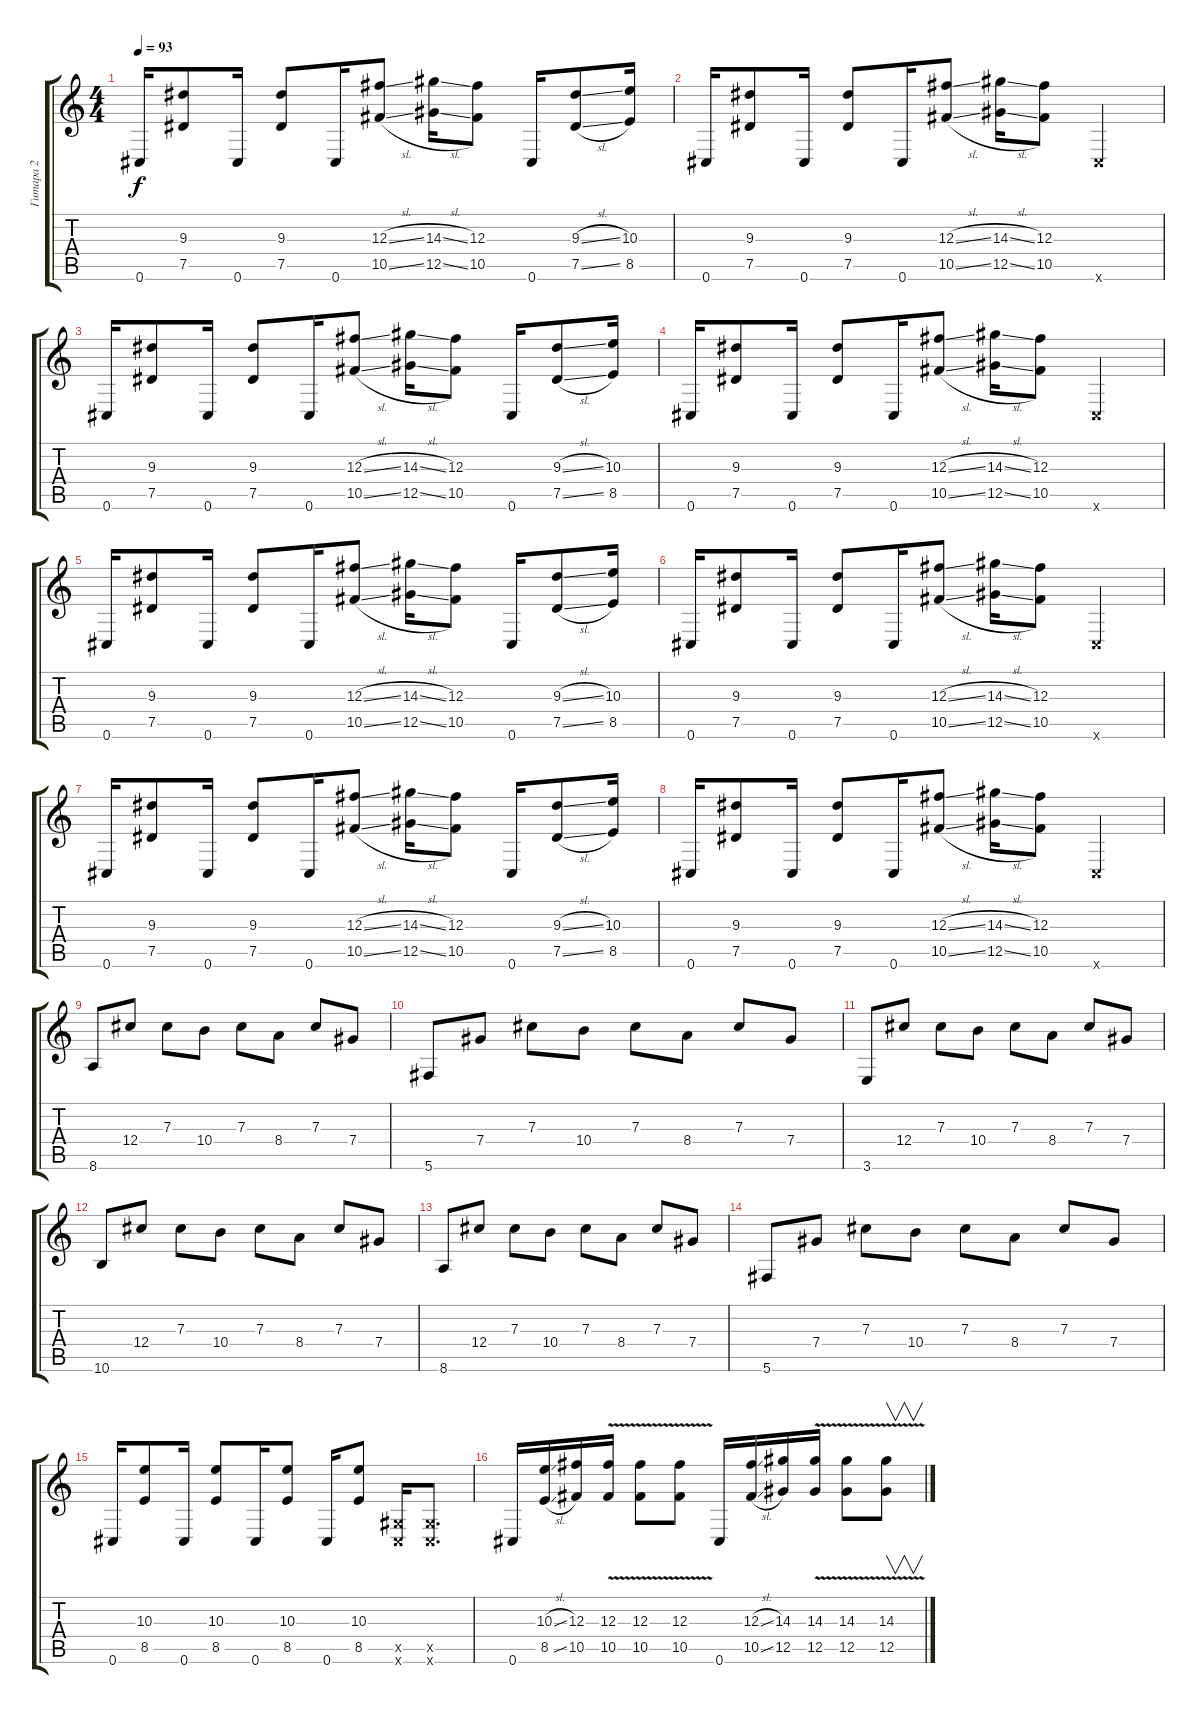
\track ("Гитара 2" "Гитара 2") {instrument overdrivenguitar}
\staff {score tabs}
\tuning (Eb4 Bb3 Gb3 Db3 Ab2 Db2) {hide}
\ts (4 4)
\tempo 93
\clef g2
\ks c
0.6.16{dy f volume 10 instrument electricguitarclean} (9.3 7.5).8 0.6.16 (9.3 7.5).8 0.6.16 (12.3{sl} 10.5{sl}).8 (14.3{sl} 12.5{sl}).16 (12.3 10.5).8 0.6.16 (9.3{sl} 7.5{sl}).8 (10.3 8.5).16 |
0.6.16{volume 10} (9.3 7.5).8 0.6.16 (9.3 7.5).8 0.6.16 (12.3{sl} 10.5{sl}).8 (14.3{sl} 12.5{sl}).16 (12.3 10.5).8 0.6{x}.4 |
0.6.16{volume 10 instrument electricguitarclean} (9.3 7.5).8 0.6.16 (9.3 7.5).8 0.6.16 (12.3{sl} 10.5{sl}).8 (14.3{sl} 12.5{sl}).16 (12.3 10.5).8 0.6.16 (9.3{sl} 7.5{sl}).8 (10.3 8.5).16 |
0.6.16{volume 10} (9.3 7.5).8 0.6.16 (9.3 7.5).8 0.6.16 (12.3{sl} 10.5{sl}).8 (14.3{sl} 12.5{sl}).16 (12.3 10.5).8 0.6{x}.4 |
0.6.16{volume 10 instrument electricguitarclean} (9.3 7.5).8 0.6.16 (9.3 7.5).8 0.6.16 (12.3{sl} 10.5{sl}).8 (14.3{sl} 12.5{sl}).16 (12.3 10.5).8 0.6.16 (9.3{sl} 7.5{sl}).8 (10.3 8.5).16 |
0.6.16{volume 10} (9.3 7.5).8 0.6.16 (9.3 7.5).8 0.6.16 (12.3{sl} 10.5{sl}).8 (14.3{sl} 12.5{sl}).16 (12.3 10.5).8 0.6{x}.4 |
0.6.16{volume 10 instrument electricguitarclean} (9.3 7.5).8 0.6.16 (9.3 7.5).8 0.6.16 (12.3{sl} 10.5{sl}).8 (14.3{sl} 12.5{sl}).16 (12.3 10.5).8 0.6.16 (9.3{sl} 7.5{sl}).8 (10.3 8.5).16 |
0.6.16{volume 10} (9.3 7.5).8 0.6.16 (9.3 7.5).8 0.6.16 (12.3{sl} 10.5{sl}).8 (14.3{sl} 12.5{sl}).16 (12.3 10.5).8 0.6{x}.4 |
8.6.8 12.4.8 7.3.8 10.4.8 7.3.8 8.4.8 7.3.8 7.4.8 |
5.6.8 7.4.8 7.3.8 10.4.8 7.3.8 8.4.8 7.3.8 7.4.8 |
3.6.8 12.4.8 7.3.8 10.4.8 7.3.8 8.4.8 7.3.8 7.4.8 |
10.6.8 12.4.8 7.3.8 10.4.8 7.3.8 8.4.8 7.3.8 7.4.8 |
8.6.8 12.4.8 7.3.8 10.4.8 7.3.8 8.4.8 7.3.8 7.4.8 |
5.6.8 7.4.8 7.3.8 10.4.8 7.3.8 8.4.8 7.3.8 7.4.8 |
0.6.16{instrument overdrivenguitar} (10.3 8.5).8 0.6.16 (10.3 8.5).8 0.6.16 (10.3 8.5).8 0.6.16 (10.3 8.5).8 (0.5{x} 0.6{x}).16 (0.5{x} 0.6{x}).8{d} |
0.6.16 (10.3{sl} 8.5{sl}).16 (12.3 10.5).16 (12.3 10.5{v}).16 (12.3 10.5{v}).8 (12.3 10.5{v}).8 0.6.16 (12.3{sl} 10.5{sl}).16 (14.3 12.5).16 (14.3 12.5{v}).16 (14.3 12.5{v}).8 (14.3{v} 12.5{v}).8{v}
